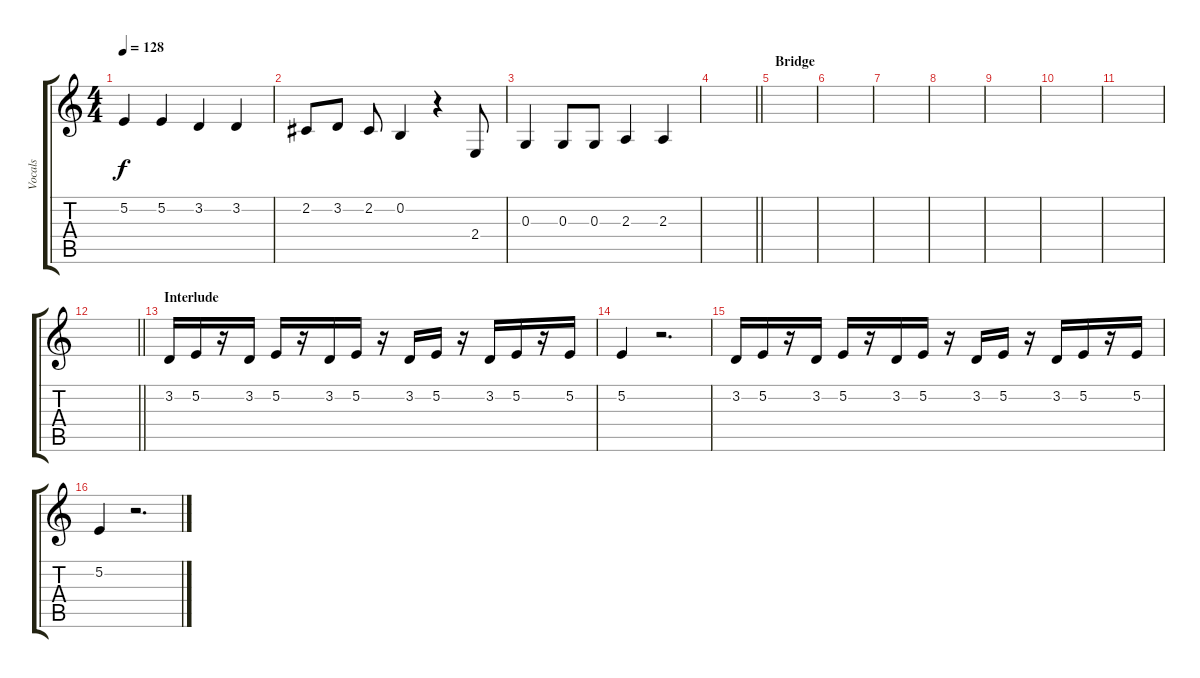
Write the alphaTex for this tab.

\track ("Vocals" "Vocals") {instrument choiraahs}
\staff {score tabs}
\tuning (E4 B3 G3 D3 A2 E2) {hide}
\ts (4 4)
\tempo 128
\clef g2
\ks c
5.2.4{dy f} 5.2.4 3.2.4 3.2.4 |
2.2.8 3.2.8 2.2.8 0.2.4 r.4 2.4.8 |
0.3.4 0.3.8 0.3.8 2.3.4 2.3.4 |
\barLineRight lightlight
|
\section ("" "Bridge")
|
|
|
|
|
|
|
\barLineRight lightlight
|
\section ("" "Interlude")
3.2.16 5.2.16 r.16 3.2.16 5.2.16 r.16 3.2.16 5.2.16 r.16 3.2.16 5.2.16 r.16 3.2.16 5.2.16 r.16 5.2.16 |
5.2.4 r.2{d} |
3.2.16 5.2.16 r.16 3.2.16 5.2.16 r.16 3.2.16 5.2.16 r.16 3.2.16 5.2.16 r.16 3.2.16 5.2.16 r.16 5.2.16 |
5.2.4 r.2{d}
